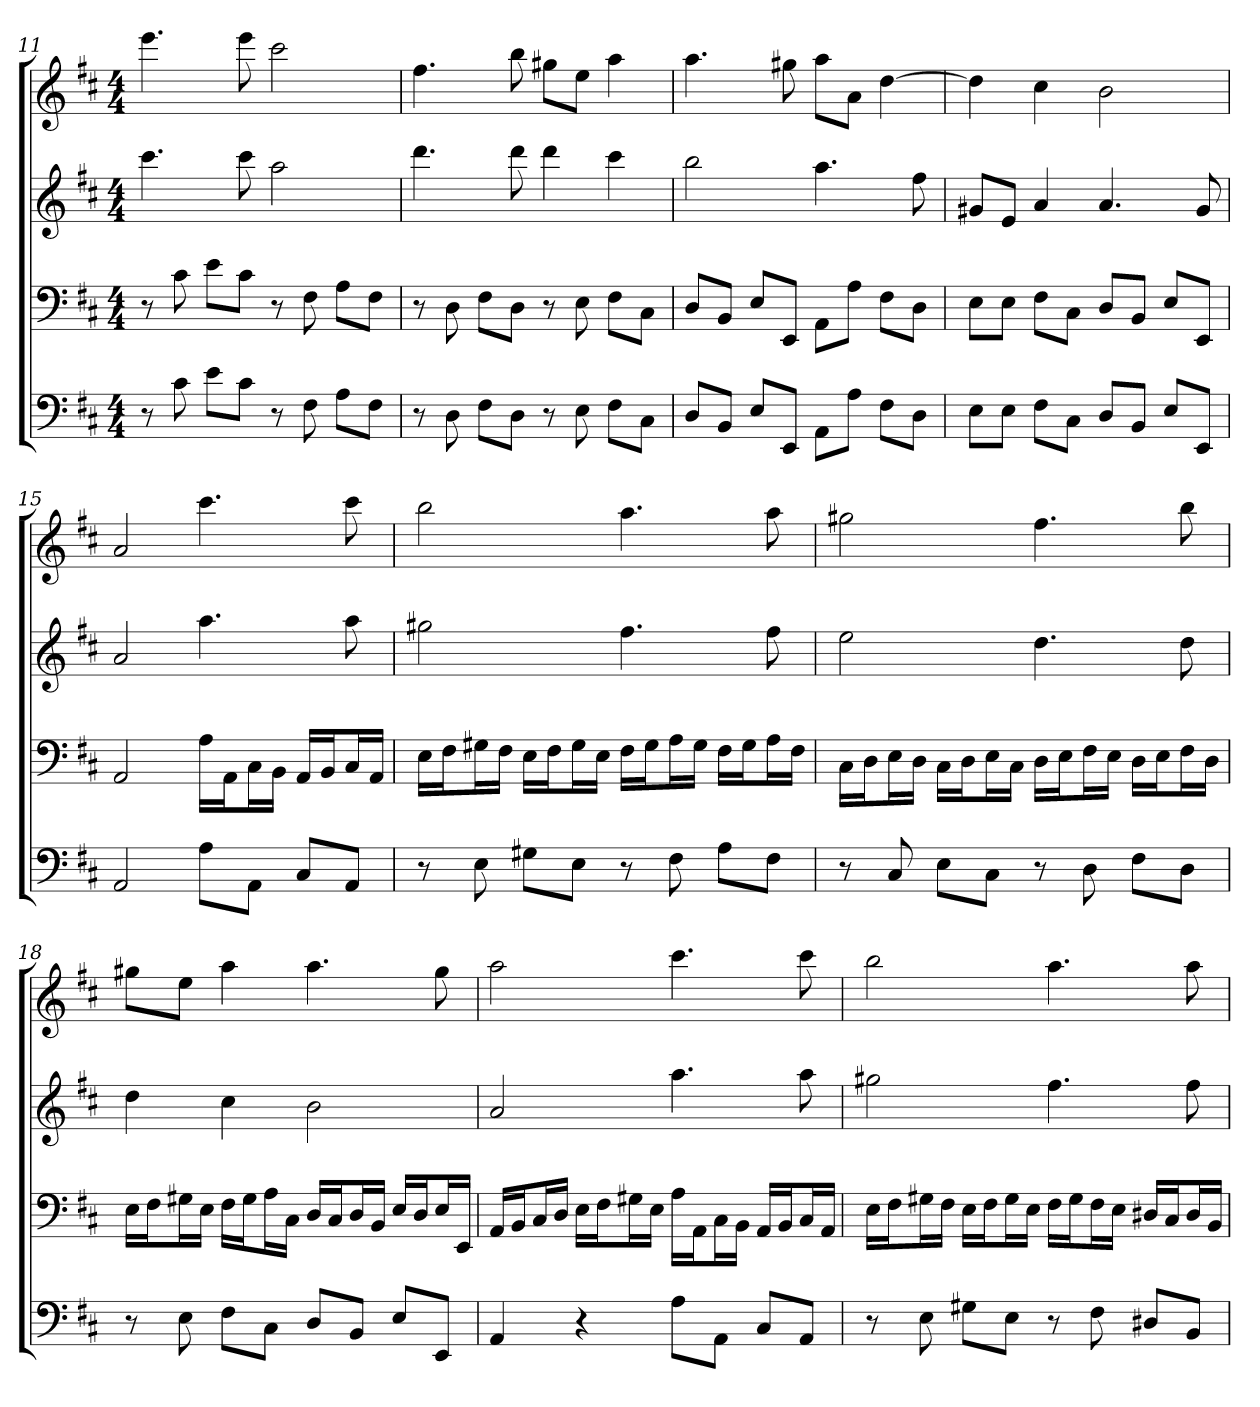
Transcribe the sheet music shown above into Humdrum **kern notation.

**kern	**kern	**kern	**kern
*part4	*part3	*part2	*part1
*staff4	*staff3	*staff2	*staff1
*k[f#c#]	*k[f#c#]	*k[f#c#]	*k[f#c#]
*D:	*D:	*D:	*D:
*M4/4	*M4/4	*M4/4	*M4/4
=11	=11	=11	=11
8r	8r	4.ccc#	4.eee
8c#	8c#	.	.
8eL	8eL	.	.
8c#J	8c#J	8ccc#	8eee
8r	8r	2aa	2ccc#
8F#	8F#	.	.
8AL	8AL	.	.
8F#J	8F#J	.	.
=12	=12	=12	=12
8r	8r	4.ddd	4.ff#
8D	8D	.	.
8F#L	8F#L	.	.
8DJ	8DJ	8ddd	8bb
8r	8r	4ddd	8gg#XL
8E	8E	.	8eeJ
8F#L	8F#L	4ccc#	4aa
8C#J	8C#J	.	.
=13	=13	=13	=13
8DL	8DL	2bb	4.aa
8BBJ	8BBJ	.	.
8EL	8EL	.	.
8EEJ	8EEJ	.	8gg#X
8AAL	8AAL	4.aa	8aaL
8AJ	8AJ	.	8aJ
8F#L	8F#L	.	[4dd
8DJ	8DJ	8ff#	.
=14	=14	=14	=14
8EL	8EL	8g#XL	4dd]
8EJ	8EJ	8eJ	.
8F#L	8F#L	4a	4cc#
8C#J	8C#J	.	.
8DL	8DL	4.a	2b
8BBJ	8BBJ	.	.
8EL	8EL	.	.
8EEJ	8EEJ	8g#	.
=15	=15	=15	=15
2AA	2AA	2a	2a
8AL	16ALL	4.aa	4.ccc#
.	16AAJ	.	.
8AAJ	16C#L	.	.
.	16BBJJ	.	.
8C#L	16AALL	.	.
.	16BBJ	.	.
8AAJ	16C#L	8aa	8ccc#
.	16AAJJ	.	.
=16	=16	=16	=16
8r	16ELL	2gg#X	2bb
.	16F#J	.	.
8E	16G#XL	.	.
.	16F#JJ	.	.
8G#XL	16ELL	.	.
.	16F#J	.	.
8EJ	16G#L	.	.
.	16EJJ	.	.
8r	16F#LL	4.ff#	4.aa
.	16G#J	.	.
8F#	16AL	.	.
.	16G#JJ	.	.
8AL	16F#LL	.	.
.	16G#J	.	.
8F#J	16AL	8ff#	8aa
.	16F#JJ	.	.
=17	=17	=17	=17
8r	16C#LL	2ee	2gg#X
.	16DJ	.	.
8C#	16EL	.	.
.	16DJJ	.	.
8EL	16C#LL	.	.
.	16DJ	.	.
8C#J	16EL	.	.
.	16C#JJ	.	.
8r	16DLL	4.dd	4.ff#
.	16EJ	.	.
8D	16F#L	.	.
.	16EJJ	.	.
8F#L	16DLL	.	.
.	16EJ	.	.
8DJ	16F#L	8dd	8bb
.	16DJJ	.	.
=18	=18	=18	=18
8r	16ELL	4dd	8gg#XL
.	16F#J	.	.
8E	16G#XL	.	8eeJ
.	16EJJ	.	.
8F#L	16F#LL	4cc#	4aa
.	16G#J	.	.
8C#J	16AL	.	.
.	16C#JJ	.	.
8DL	16DLL	2b	4.aa
.	16C#J	.	.
8BBJ	16DL	.	.
.	16BBJJ	.	.
8EL	16ELL	.	.
.	16DJ	.	.
8EEJ	16EL	.	8gg#
.	16EEJJ	.	.
=19	=19	=19	=19
4AA	16AALL	2a	2aa
.	16BBJ	.	.
.	16C#L	.	.
.	16DJJ	.	.
4r	16ELL	.	.
.	16F#J	.	.
.	16G#XL	.	.
.	16EJJ	.	.
8AL	16ALL	4.aa	4.ccc#
.	16AAJ	.	.
8AAJ	16C#L	.	.
.	16BBJJ	.	.
8C#L	16AALL	.	.
.	16BBJ	.	.
8AAJ	16C#L	8aa	8ccc#
.	16AAJJ	.	.
=20	=20	=20	=20
8r	16ELL	2gg#X	2bb
.	16F#J	.	.
8E	16G#XL	.	.
.	16F#JJ	.	.
8G#XL	16ELL	.	.
.	16F#J	.	.
8EJ	16G#L	.	.
.	16EJJ	.	.
8r	16F#LL	4.ff#	4.aa
.	16G#J	.	.
8F#	16F#L	.	.
.	16EJJ	.	.
8D#XL	16D#XLL	.	.
.	16C#J	.	.
8BBJ	16D#L	8ff#	8aa
.	16BBJJ	.	.
=	=	=	=
*-	*-	*-	*-
